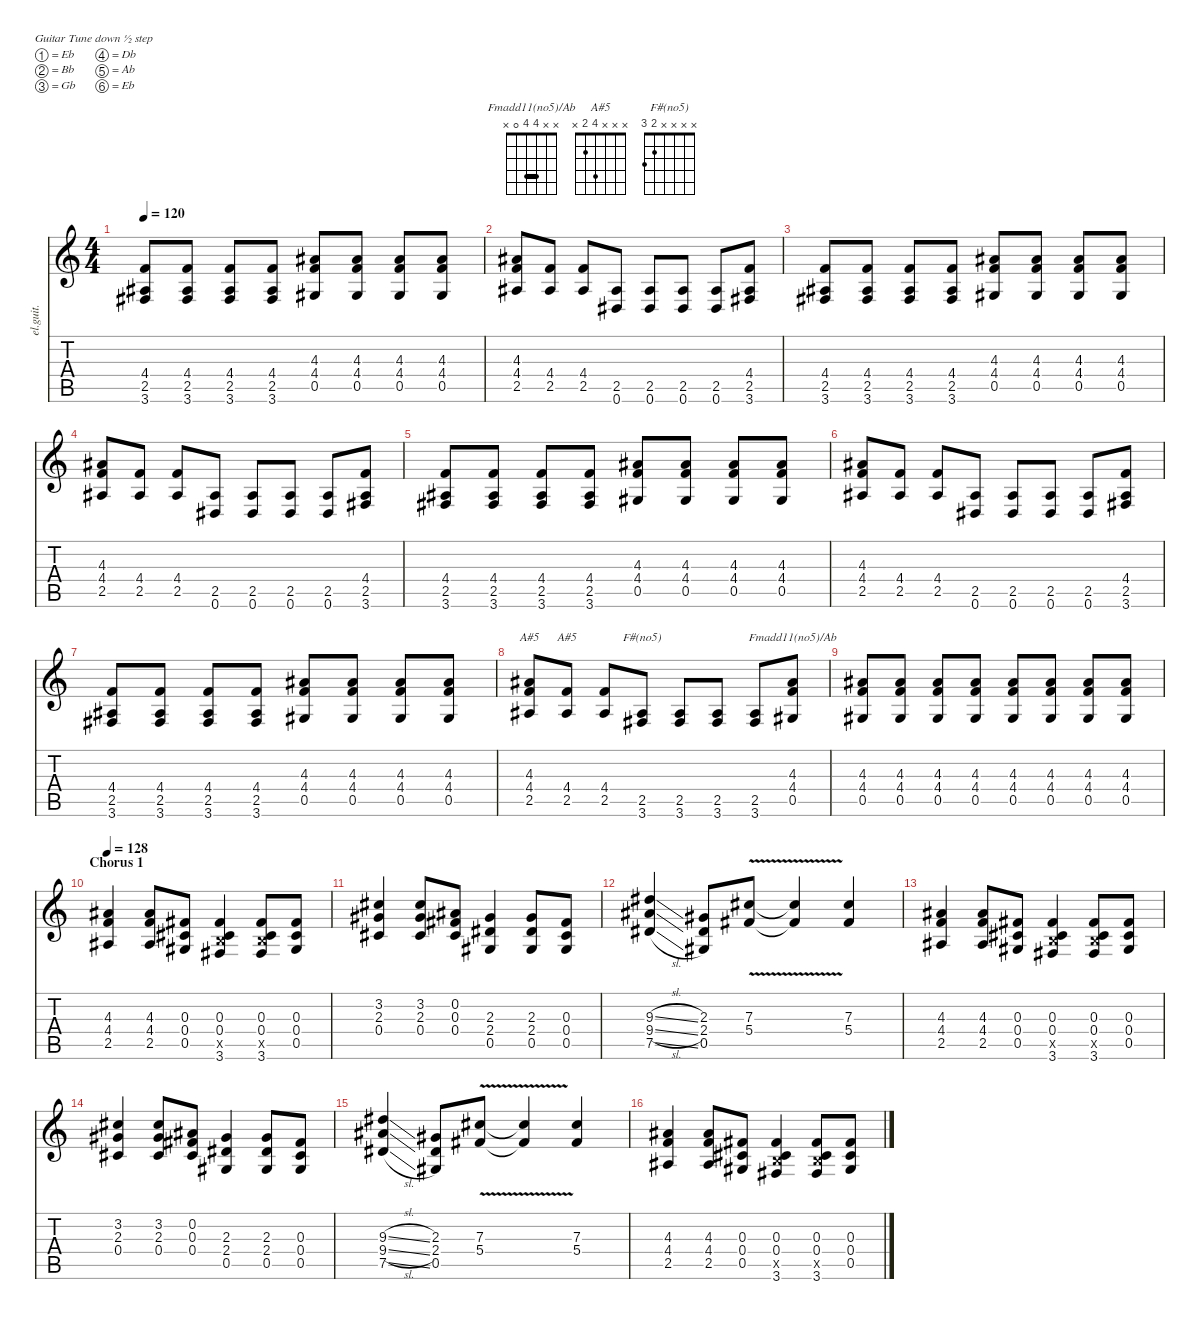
\defaultSystemsLayout 4
\hideDynamics
\bracketExtendMode nobrackets
\otherSystemsTrackNameOrientation horizontal
\track ("James Iha (Clean Lead)" "el.guit.") {instrument electricguitarclean}
\staff {score tabs}
\tuning (Eb4 Bb3 Gb3 Db3 Ab2 Eb2)
\chord ("Fmadd11(no5)/Ab" x x 4 4 0 x) {barre 4}
\chord ("A#5" x x 4 4 2 x)
\chord ("A#5" x x x 4 2 x)
\chord ("F#(no5)" x x x x 2 3)
\ts (4 4)
\tempo 120
\clef g2
\ks c
(4.4 2.5{acc #} 3.6{acc #}).8{dy mf beam Up} (4.4 2.5{acc #} 3.6{acc #}).8{beam Up} (4.4 2.5{acc #} 3.6{acc #}).8{beam Up} (4.4 2.5{acc #} 3.6{acc #}).8{beam Up} (4.3{acc #} 4.4 0.5{acc #}).8{beam Up} (4.3{acc #} 4.4 0.5{acc #}).8{beam Up} (4.3{acc #} 4.4 0.5{acc #}).8{beam Up} (4.3{acc #} 4.4 0.5{acc #}).8{beam Up} |
(4.3{acc #} 4.4 2.5{acc #}).8{beam Up} (4.4 2.5{acc #}).8{beam Up} (4.4 2.5{acc #}).8{beam Up} (2.5{acc #} 0.6{acc #}).8{beam Up} (2.5{acc #} 0.6{acc #}).8{beam Up} (2.5{acc #} 0.6{acc #}).8{beam Up} (2.5{acc #} 0.6{acc #}).8{beam Up} (4.4 2.5{acc #} 3.6{acc #}).8{beam Up} |
(4.4 2.5{acc #} 3.6{acc #}).8{beam Up} (4.4 2.5{acc #} 3.6{acc #}).8{beam Up} (4.4 2.5{acc #} 3.6{acc #}).8{beam Up} (4.4 2.5{acc #} 3.6{acc #}).8{beam Up} (4.3{acc #} 4.4 0.5{acc #}).8{beam Up} (4.3{acc #} 4.4 0.5{acc #}).8{beam Up} (4.3{acc #} 4.4 0.5{acc #}).8{beam Up} (4.3{acc #} 4.4 0.5{acc #}).8{beam Up} |
(4.3{acc #} 4.4 2.5{acc #}).8{beam Up} (4.4 2.5{acc #}).8{beam Up} (4.4 2.5{acc #}).8{beam Up} (2.5{acc #} 0.6{acc #}).8{beam Up} (2.5{acc #} 0.6{acc #}).8{beam Up} (2.5{acc #} 0.6{acc #}).8{beam Up} (2.5{acc #} 0.6{acc #}).8{beam Up} (4.4 2.5{acc #} 3.6{acc #}).8{beam Up} |
(4.4 2.5{acc #} 3.6{acc #}).8{beam Up} (4.4 2.5{acc #} 3.6{acc #}).8{beam Up} (4.4 2.5{acc #} 3.6{acc #}).8{beam Up} (4.4 2.5{acc #} 3.6{acc #}).8{beam Up} (4.3{acc #} 4.4 0.5{acc #}).8{beam Up} (4.3{acc #} 4.4 0.5{acc #}).8{beam Up} (4.3{acc #} 4.4 0.5{acc #}).8{beam Up} (4.3{acc #} 4.4 0.5{acc #}).8{beam Up} |
(4.3{acc #} 4.4 2.5{acc #}).8{beam Up} (4.4 2.5{acc #}).8{beam Up} (4.4 2.5{acc #}).8{beam Up} (2.5{acc #} 0.6{acc #}).8{beam Up} (2.5{acc #} 0.6{acc #}).8{beam Up} (2.5{acc #} 0.6{acc #}).8{beam Up} (2.5{acc #} 0.6{acc #}).8{beam Up} (4.4 2.5{acc #} 3.6{acc #}).8{beam Up} |
(4.4 2.5{acc #} 3.6{acc #}).8{beam Up} (4.4 2.5{acc #} 3.6{acc #}).8{beam Up} (4.4 2.5{acc #} 3.6{acc #}).8{beam Up} (4.4 2.5{acc #} 3.6{acc #}).8{beam Up} (4.3{acc #} 4.4 0.5{acc #}).8{beam Up} (4.3{acc #} 4.4 0.5{acc #}).8{beam Up} (4.3{acc #} 4.4 0.5{acc #}).8{beam Up} (4.3{acc #} 4.4 0.5{acc #}).8{beam Up} |
(4.3{acc #} 4.4 2.5{acc #}).8{ch "A#5" beam Up} (4.4 2.5{acc #}).8{ch "A#5" beam Up} (4.4 2.5{acc #}).8{beam Up} (2.5{acc #} 3.6{acc #}).8{ch "F#(no5)" beam Up} (2.5{acc #} 3.6{acc #}).8{beam Up} (2.5{acc #} 3.6{acc #}).8{beam Up} (2.5{acc #} 3.6{acc #}).8{beam Up} (4.3{acc #} 4.4 0.5{acc #}).8{ch "Fmadd11(no5)/Ab" beam Up} |
(4.3{acc #} 4.4 0.5{acc #}).8{instrument distortionguitar beam Up} (4.3{acc #} 4.4 0.5{acc #}).8{beam Up} (4.3{acc #} 4.4 0.5{acc #}).8{beam Up} (4.3{acc #} 4.4 0.5{acc #}).8{beam Up} (4.3{acc #} 4.4 0.5{acc #}).8{beam Up} (4.3{acc #} 4.4 0.5{acc #}).8{beam Up} (4.3{acc #} 4.4 0.5{acc #}).8{beam Up} (4.3{acc #} 4.4 0.5{acc #}).8{beam Up} |
\section ("" "Chorus 1")
\tempo 128
(4.3{acc #} 4.4 2.5{acc #}).4{beam Up} (4.3{acc #} 4.4 2.5{acc #}).8{beam Up} (0.3{acc #} 0.4{acc #} 0.5{acc #}).8{beam Up} (0.3{acc #} 0.4{acc #} 3.5{x} 3.6{acc #}).4{beam Up} (0.3{acc #} 0.4{acc #} 3.5{x} 3.6{acc #}).8{beam Up} (0.3{acc #} 0.4{acc #} 0.5{acc #}).8{beam Up} |
(3.2{acc #} 2.3{acc #} 0.4{acc #}).4{beam Up} (3.2{acc #} 2.3{acc #} 0.4{acc #}).8{beam Up} (0.2{acc #} 0.3{acc #} 0.4{acc #}).8{beam Up} (2.3{acc #} 2.4{acc #} 0.5{acc #}).4{beam Up} (2.3{acc #} 2.4{acc #} 0.5{acc #}).8{beam Up} (0.3{acc #} 0.4{acc #} 0.5{acc #}).8{beam Up} |
(9.3{sl acc #} 9.4{sl acc #} 7.5{sl acc #}).4{beam Up} (2.3{acc #} 2.4{acc #} 0.5{acc #}).8{beam Up} (7.3{v acc #} 5.4{v acc #}).8{beam Up} (5.4{v t acc #} 7.3{v t acc #}).4{beam Up} (7.3{acc #} 5.4{acc #}).4{beam Up} |
(4.3{acc #} 4.4 2.5{acc #}).4{beam Up} (4.3{acc #} 4.4 2.5{acc #}).8{beam Up} (0.3{acc #} 0.4{acc #} 0.5{acc #}).8{beam Up} (0.3{acc #} 0.4{acc #} 3.5{x} 3.6{acc #}).4{beam Up} (0.3{acc #} 0.4{acc #} 3.5{x} 3.6{acc #}).8{beam Up} (0.3{acc #} 0.4{acc #} 0.5{acc #}).8{beam Up} |
(3.2{acc #} 2.3{acc #} 0.4{acc #}).4{beam Up} (3.2{acc #} 2.3{acc #} 0.4{acc #}).8{beam Up} (0.2{acc #} 0.3{acc #} 0.4{acc #}).8{beam Up} (2.3{acc #} 2.4{acc #} 0.5{acc #}).4{beam Up} (2.3{acc #} 2.4{acc #} 0.5{acc #}).8{beam Up} (0.3{acc #} 0.4{acc #} 0.5{acc #}).8{beam Up} |
(9.3{sl acc #} 9.4{sl acc #} 7.5{sl acc #}).4{beam Up} (2.3{acc #} 2.4{acc #} 0.5{acc #}).8{beam Up} (7.3{v acc #} 5.4{v acc #}).8{beam Up} (5.4{v t acc #} 7.3{v t acc #}).4{beam Up} (7.3{acc #} 5.4{acc #}).4{beam Up} |
(4.3{acc #} 4.4 2.5{acc #}).4{beam Up} (4.3{acc #} 4.4 2.5{acc #}).8{beam Up} (0.3{acc #} 0.4{acc #} 0.5{acc #}).8{beam Up} (0.3{acc #} 0.4{acc #} 3.5{x} 3.6{acc #}).4{beam Up} (0.3{acc #} 0.4{acc #} 3.5{x} 3.6{acc #}).8{beam Up} (0.3{acc #} 0.4{acc #} 0.5{acc #}).8{beam Up}
